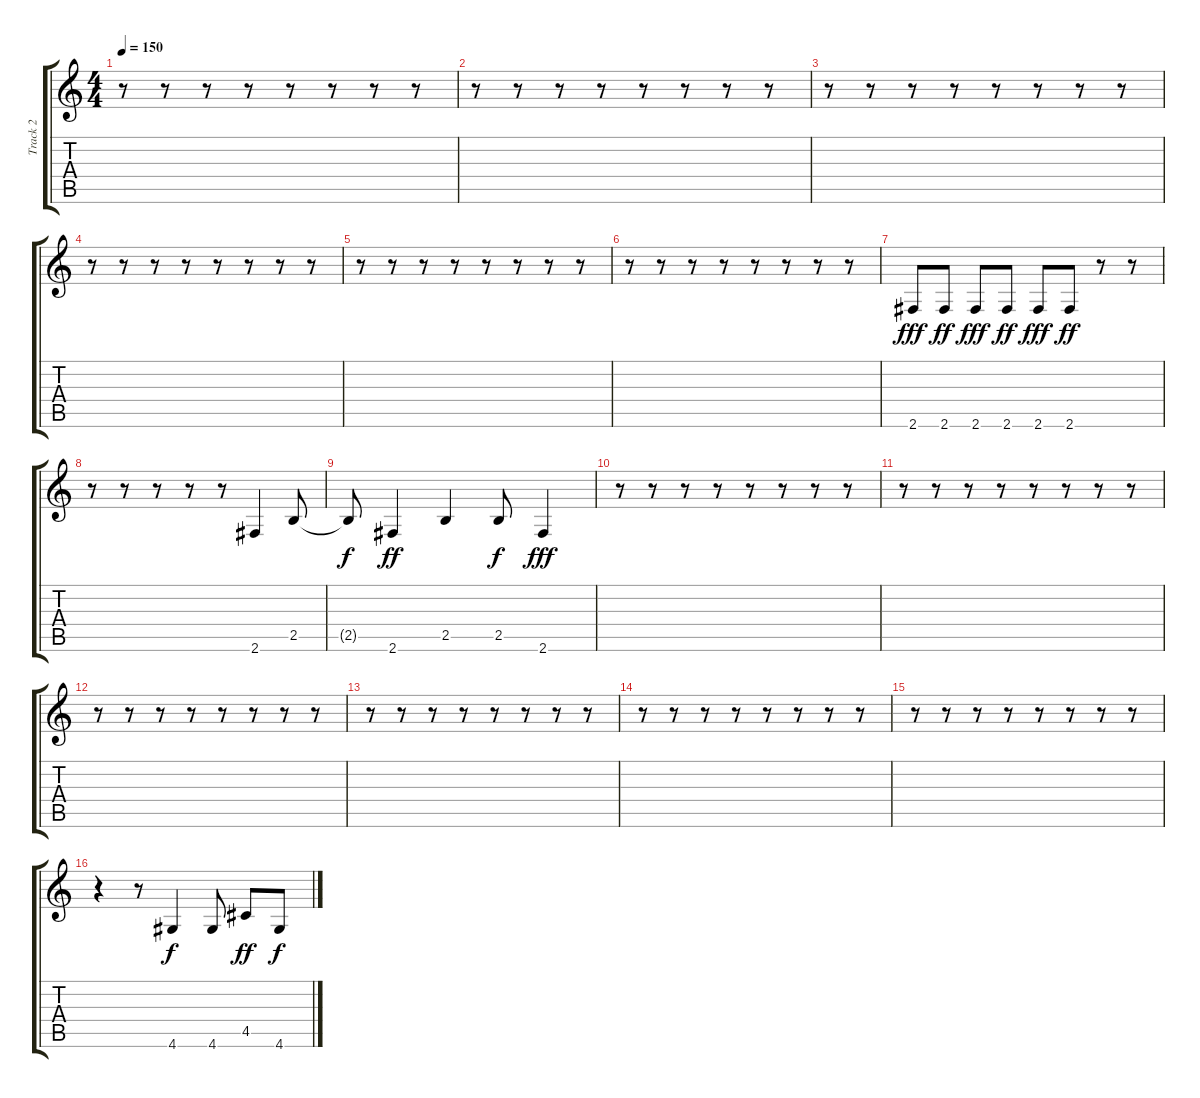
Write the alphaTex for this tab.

\track ("Track 2" "Track 2") {instrument acousticbass}
\staff {score tabs}
\tuning (E4 B3 G3 D3 A2 E2) {hide}
\ts (4 4)
\tempo 150
\clef g2
\ks c
r.8{dy ff} r.8 r.8 r.8 r.8 r.8 r.8 r.8 |
r.8 r.8 r.8 r.8 r.8 r.8 r.8 r.8 |
r.8 r.8 r.8 r.8 r.8 r.8 r.8 r.8 |
r.8 r.8 r.8 r.8 r.8 r.8 r.8 r.8 |
r.8 r.8 r.8 r.8 r.8 r.8 r.8 r.8 |
r.8 r.8 r.8 r.8 r.8 r.8 r.8 r.8 |
2.6.8{dy fff} 2.6.8{dy ff} 2.6.8{dy fff} 2.6.8{dy ff} 2.6.8{dy fff} 2.6.8{dy ff} r.8 r.8 |
r.8 r.8 r.8 r.8 r.8 2.6.4 2.5.8 |
2.5{t}.8{dy f} 2.6.4{dy ff} 2.5.4 2.5.8{dy f} 2.6.4{dy fff} |
r.8 r.8 r.8 r.8 r.8 r.8 r.8 r.8 |
r.8 r.8 r.8 r.8 r.8 r.8 r.8 r.8 |
r.8 r.8 r.8 r.8 r.8 r.8 r.8 r.8 |
r.8 r.8 r.8 r.8 r.8 r.8 r.8 r.8 |
r.8 r.8 r.8 r.8 r.8 r.8 r.8 r.8 |
r.8 r.8 r.8 r.8 r.8 r.8 r.8 r.8 |
r.4 r.8 4.6.4{dy f} 4.6.8 4.5.8{dy ff} 4.6.8{dy f}
